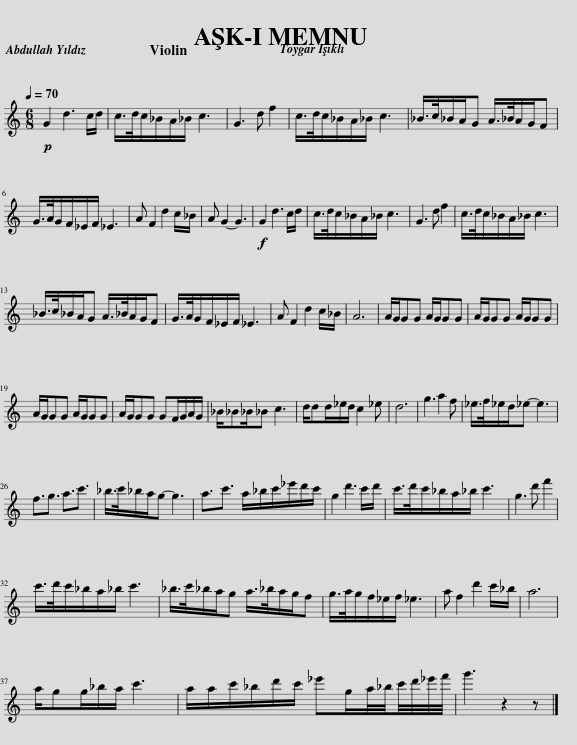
X:1
L:1/8
Q:1/4=70
M:6/8
I:linebreak $
K:C
V:1 treble
V:1
!p! G2 d3 c/d/ | c/>d/c/_B/A/_B/ c3 | G3 d f2 | c/>d/c/_B/A/_B/ c3 | _B/>c/_B/A/G A/>_B/A/G/F |$ %5
 G/>A/G/F/_E/F/ _E3 | A F2 d2 c/_B/ | A G2- G3 |!f! G2 d3 c/d/ | c/>d/c/_B/A/_B/ c3 | %10
 G3 d f2 | c/>d/c/_B/A/_B/ c3 |$ _B/>c/_B/A/G A/>_B/A/G/F | G/>A/G/F/_E/F/ _E3 | A F2 d2 c/_B/ | %15
 A6 | A/G/GG A/G/GG | A/G/GG A/G/GG |$ A/G/GG A/G/GG | A/G/GG GF/G/A/G/ | %20
 _B/_B_B/_B c3 | d/dd/_e/d/ c2 _e | d6 | g3 a2 f | _e/>f/_e/d/_e- e3 |$ %25
 f3/2g3/2 a3/2c'3/2 | _b/>c'/_b/a/g- g3 | a3/2c'3/2 a/_b/c'/_e'/d'/c'/ | g2 d'3 c'/d'/ | c'/>d'/c'/_b/a/_b/ c'3 | %30
 g3 d' f'2 |$ c'/>d'/c'/_b/a/_b/ c'3 | _b/>c'/_b/a/g a/>_b/a/g/f | g/>a/g/f/_e/f/ _e3 | a f2 d'2 c'/_b/ | %35
 a6 |$ a/gg/_b/a/ c'3 | a/a/c'/_b/d'/c'/ _e'g/a/4_b/4c'/4d'/4_e'/4f'/4 | g'3 z2 z |] %39
